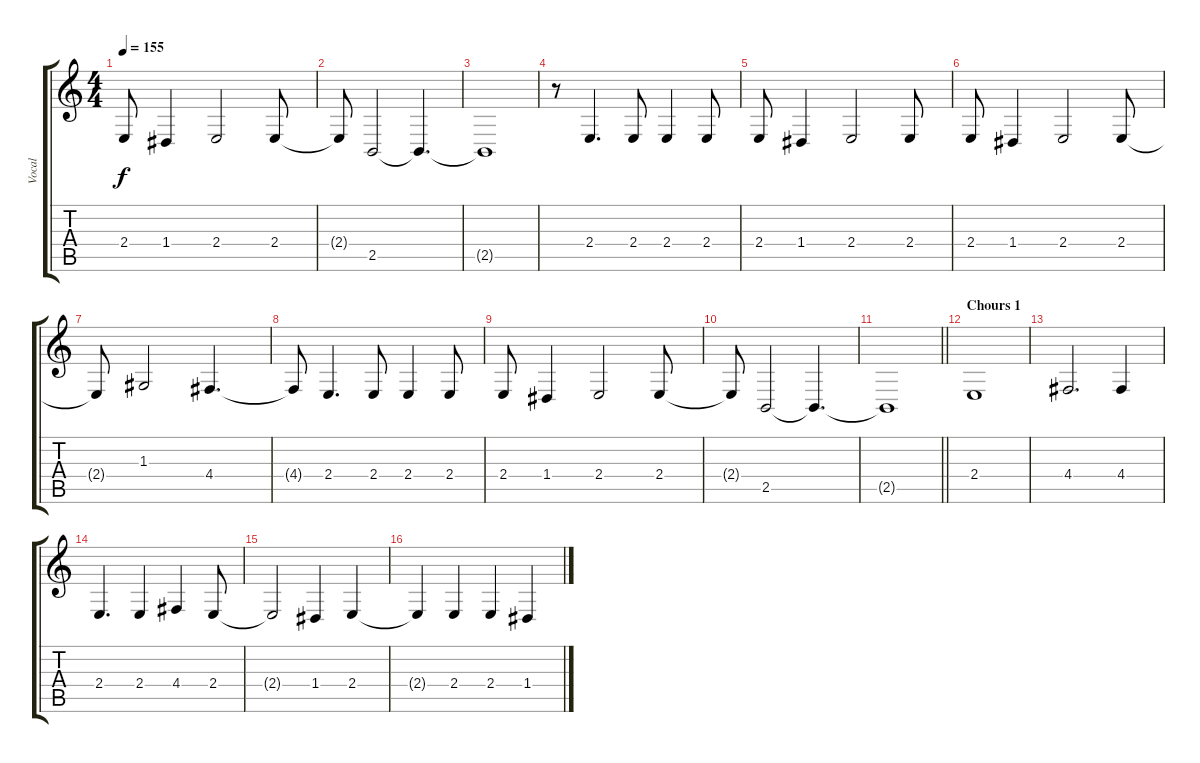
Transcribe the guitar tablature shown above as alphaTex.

\track ("Vocal" "Vocal") {instrument oboe}
\staff {score tabs}
\tuning (E4 B3 G3 D3 A2 E2) {hide}
\ts (4 4)
\tempo 155
\clef g2
\ks c
2.4.8{dy f} 1.4.4 2.4.2 2.4.8 |
2.4{t}.8 2.5.2{volume 10} 2.5{t}.4{d} |
2.5{t}.1 |
r.8{volume 16} 2.4.4{d} 2.4.8 2.4.4 2.4.8 |
2.4.8 1.4.4 2.4.2 2.4.8 |
2.4.8 1.4.4 2.4.2 2.4.8 |
2.4{t}.8 1.3.2 4.4.4{d} |
4.4{t}.8 2.4.4{d} 2.4.8 2.4.4 2.4.8 |
2.4.8 1.4.4 2.4.2 2.4.8 |
2.4{t}.8 2.5.2{volume 10} 2.5{t}.4{d} |
\barLineRight lightlight
2.5{t}.1 |
\section ("" "Chours 1")
2.4.1{volume 16} |
4.4.2{d} 4.4.4 |
2.4.4{d} 2.4.4 4.4.4 2.4.8 |
2.4{t}.2 1.4.4 2.4.4 |
2.4{t}.4 2.4.4 2.4.4 1.4.4
